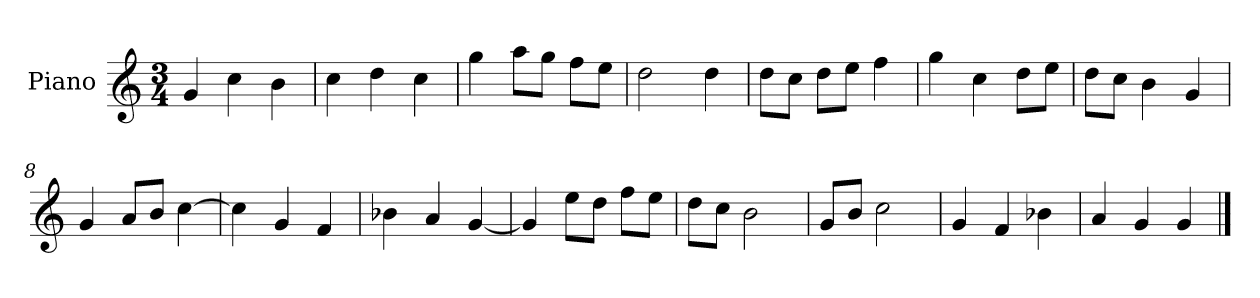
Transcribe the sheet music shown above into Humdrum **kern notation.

**kern
*part1
*staff1
*I"Piano
*I'P-no
*clefG2
*k[]
*M3/4
*MM179
=1
4g/
4cc\
4b\
=2
4cc\
4dd\
4cc\
=3
4gg\
8aa\L
8gg\J
8ff\L
8ee\J
=4
2dd\
4dd\
=5
8dd\L
8cc\J
8dd\L
8ee\J
4ff\
=6
4gg\
4cc\
8dd\L
8ee\J
=7
8dd\L
8cc\J
4b\
4g/
=8
4g/
8a/L
8b/J
[4cc\
=9
4cc\]
4g/
4f/
!!LO:LB:g=z
=10
4b-X\
4a/
[4g/
=11
4g/]
8ee\L
8dd\J
8ff\L
8ee\J
=12
8dd\L
8cc\J
2b\
=13
8g/L
8b/J
2cc\
=14
4g/
4f/
4b-X\
=15
4a/
4g/
4g/
==
*-
